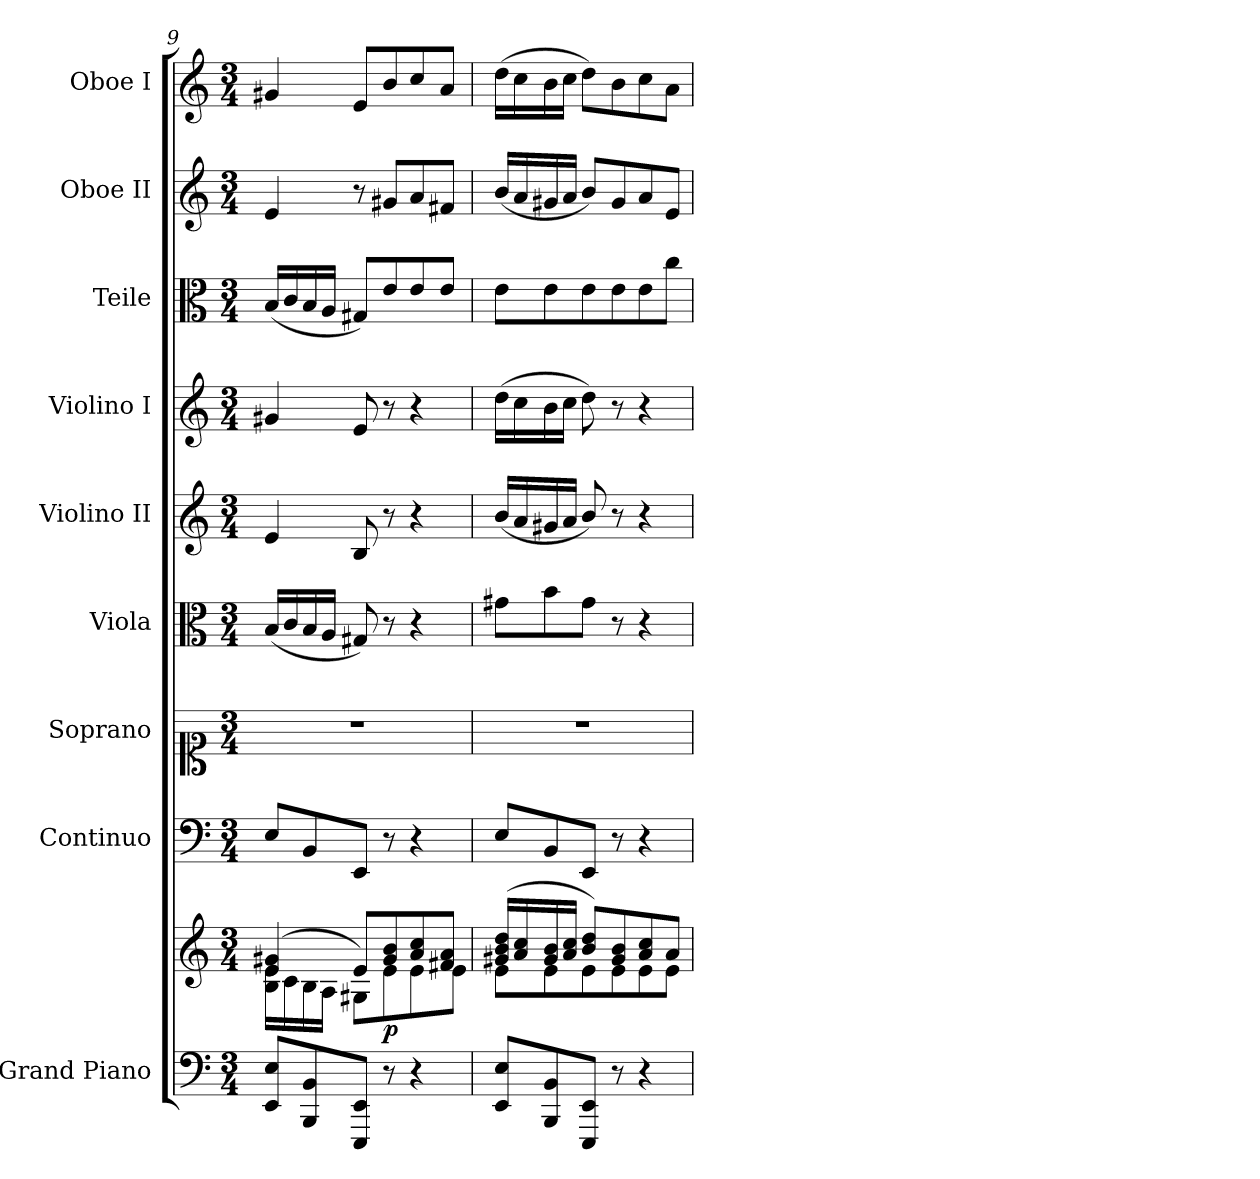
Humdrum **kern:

**kern	**kern	**dynam	**kern	**kern	**kern	**kern	**kern	**kern	**kern	**kern
*part9	*part9	*part9	*part8	*part7	*part6	*part5	*part4	*part3	*part2	*part1
*staff10	*staff9	*staff9/10	*staff8	*staff7	*staff6	*staff5	*staff4	*staff3	*staff2	*staff1
*I"Grand Piano	*	*	*I"Continuo	*I"Soprano	*I"Viola	*I"Violino II	*I"Violino I	*I"Teile	*I"Oboe II	*I"Oboe I
*I'Pno	*	*	*	*	*	*	*	*	*I'Ob	*I'Ob
*clefF4	*clefG2	*	*clefF4	*clefC1	*clefC3	*clefG2	*clefG2	*clefC3	*clefG2	*clefG2
*k[]	*k[]	*	*k[]	*k[]	*k[]	*k[]	*k[]	*k[]	*k[]	*k[]
*M3/4	*M3/4	*	*M3/4	*M3/4	*M3/4	*M3/4	*M3/4	*M3/4	*M3/4	*M3/4
=9	=9	=9	=9	=9	=9	=9	=9	=9	=9	=9
*	*^	*	*	*	*	*	*	*	*	*
8EE/ 8E/L	(>4e/ 4g#X/	16B\ 16e\LL	.	8E/L	2.r	(<16B/LL	4e/	4g#X/	(<16B/LL	4e/	4g#X/
.	.	16c\	.	.	.	16c/	.	.	16c/	.	.
8BBB/ 8BB/	.	16B\	.	8BB/	.	16B/	.	.	16B/	.	.
.	.	16A\JJ	.	.	.	16A/JJ	.	.	16A/JJ	.	.
8EEE/ 8EE/J	8e/L)	8G#X\L	.	8EE/J	.	8G#X/)	8B/	8e/	8G#X/L)	8r	8e/L
!	!	!	!LO:DY:b	!	!	!	!	!	!	!	!
8r	8g#/ 8b/	8e\	p	8r	.	8r	8r	8r	8e/	8g#X/L	8b/
4r	8a/ 8cc/	8e\	.	4r	.	4r	4r	4r	8e/	8a/	8cc/
.	8f#X/ 8a/J	8e\J	.	.	.	.	.	.	8e/J	8f#X/J	8a/J
=10	=10	=10	=10	=10	=10	=10	=10	=10	=10	=10	=10
8EE/ 8E/L	(>16g#X/ 16b/ 16dd/LL	8e\L	.	8E/L	2.r	8g#X\L	(<16b/LL	(>16dd\LL	8e\L	(<16b/LL	(>16dd\LL
.	16a/ 16cc/	.	.	.	.	.	16a/	16cc\	.	16a/	16cc\
8BBB/ 8BB/	16g#/ 16b/	8e\	.	8BB/	.	8b\	16g#X/	16b\	8e\	16g#X/	16b\
.	16a/ 16cc/JJ	.	.	.	.	.	16a/JJ	16cc\JJ	.	16a/JJ	16cc\JJ
8EEE/ 8EE/J	8b/ 8dd/L)	8e\	.	8EE/J	.	8g#\J	8b/)	8dd\)	8e\	8b/L)	8dd\L)
8r	8g#/ 8b/	8e\	.	8r	.	8r	8r	8r	8e\	8g#/	8b\
4r	8a/ 8cc/	8e\	.	4r	.	4r	4r	4r	8e\	8a/	8cc\
.	8a/J	8e\J	.	.	.	.	.	.	8cc\J	8e/J	8a\J
*	*v	*v	*	*	*	*	*	*	*	*	*
=	=	=	=	=	=	=	=	=	=	=
*-	*-	*-	*-	*-	*-	*-	*-	*-	*-	*-
